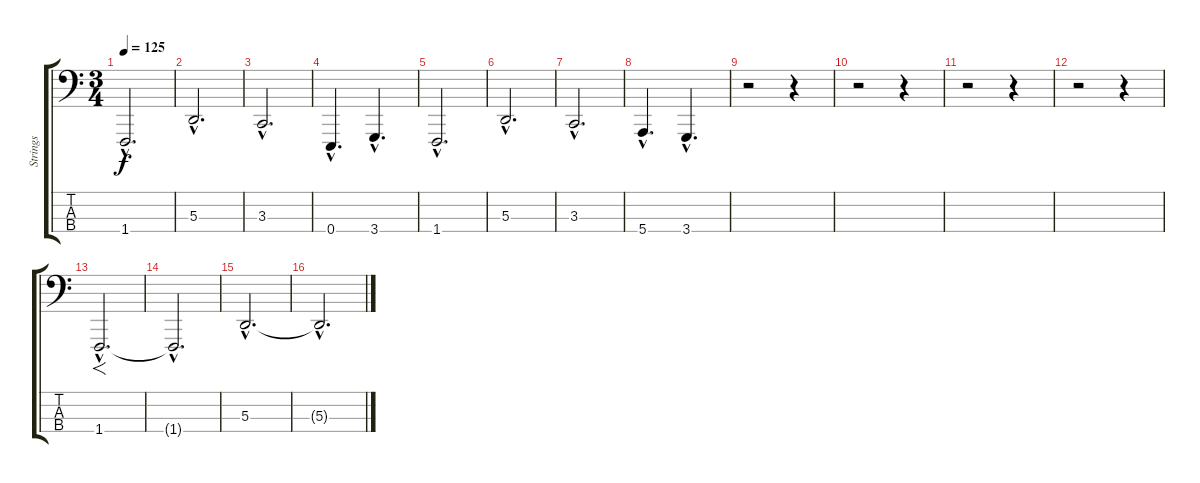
\track ("Strings" "Strings") {instrument stringensemble1}
\staff {score tabs}
\tuning (G2 D2 A1 E1) {hide}
\ts (3 4)
\tempo 125
\clef f4
\ks c
1.4{hac}.2{d dy f} |
5.3{hac}.2{d} |
3.3{hac}.2{d} |
0.4{hac}.4{d} 3.4{hac}.4{d} |
1.4{hac}.2{d} |
5.3{hac}.2{d} |
3.3{hac}.2{d} |
5.4{hac}.4{d} 3.4{hac}.4{d} |
r.2 r.4 |
r.2 r.4 |
r.2 r.4 |
r.2 r.4 |
1.4{hac}.2{f d} |
1.4{hac t}.2{d} |
5.3{hac}.2{d} |
5.3{hac t}.2{d}
